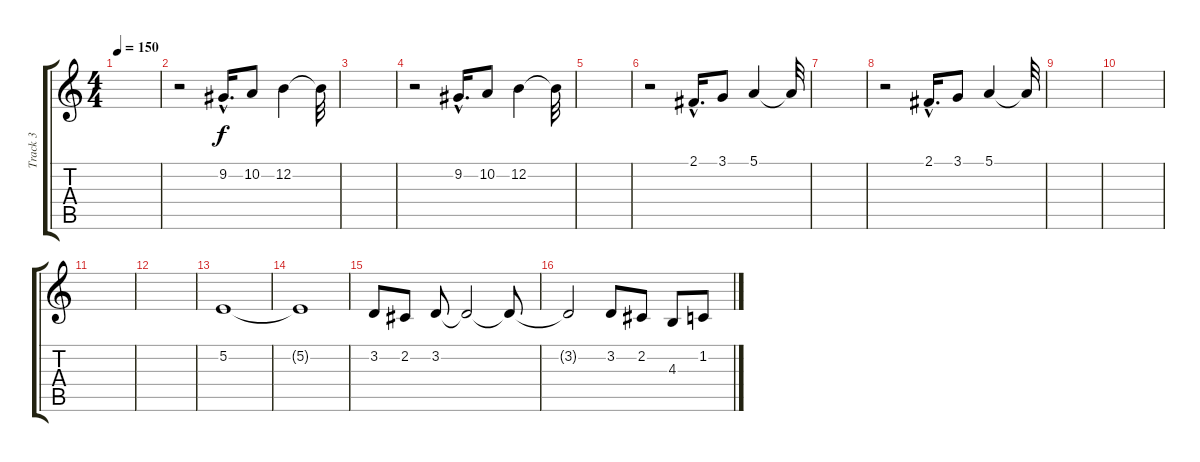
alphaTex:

\track ("Track 3" "Track 3") {instrument flute}
\staff {score tabs}
\tuning (E4 B3 G3 D3 A2 E2) {hide}
\ts (4 4)
\tempo 150
\clef g2
\ks c
|
r.2 9.2{hac}.16{d} 10.2.8 12.2.4 12.2{t}.32 |
|
r.2 9.2{hac}.16{d} 10.2.8 12.2.4 12.2{t}.32 |
|
r.2 2.1{hac}.16{d} 3.1.8 5.1.4 5.1{t}.32 |
|
r.2 2.1{hac}.16{d} 3.1.8 5.1.4 5.1{t}.32 |
|
|
|
|
5.2.1{volume 13} |
5.2{t}.1 |
3.2.8{volume 13} 2.2.8 3.2.8 3.2{t}.2 3.2{t}.8 |
3.2{t}.2 3.2.8 2.2.8 4.3.8 1.2.8
